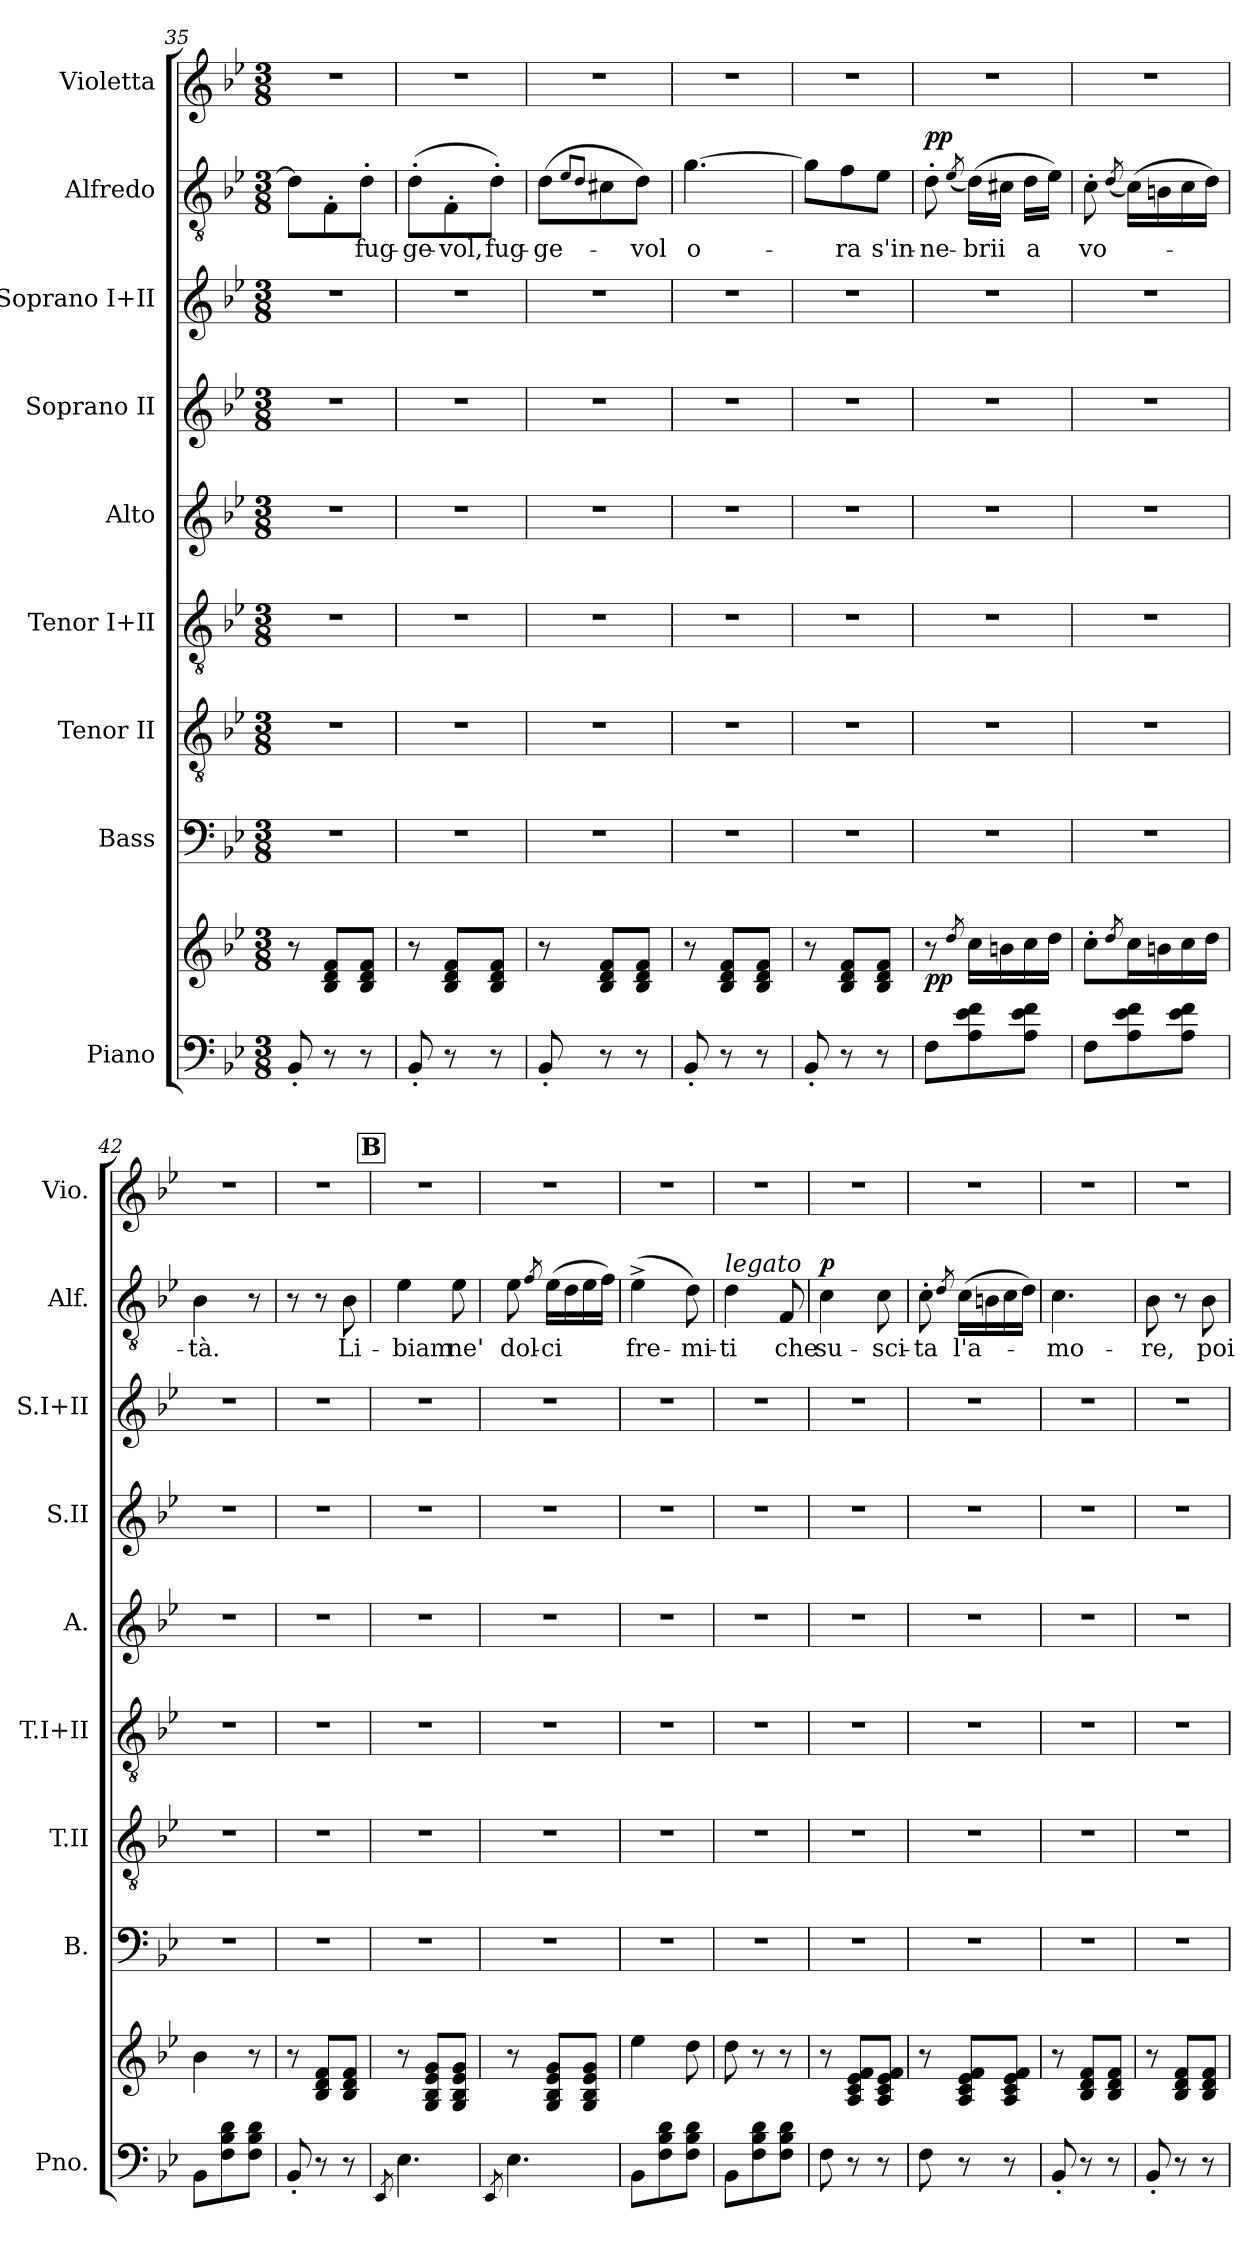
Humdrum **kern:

**kern	**kern	**dynam	**kern	**kern	**kern	**kern	**kern	**kern	**kern	**text	**dynam	**kern
*part9	*part9	*part9	*part8	*part7	*part6	*part5	*part4	*part3	*part2	*part2	*part2	*part1
*staff10	*staff9	*staff9/10	*staff8	*staff7	*staff6	*staff5	*staff4	*staff3	*staff2	*staff2	*staff2	*staff1
*I"Piano	*	*	*I"Bass	*I"Tenor II	*I"Tenor I+II	*I"Alto	*I"Soprano II	*I"Soprano I+II	*I"Alfredo	*	*	*I"Violetta
*I'Pno.	*	*	*I'B.	*I'T.II	*I'T.I+II	*I'A.	*I'S.II	*I'S.I+II	*I'Alf.	*	*	*I'Vio.
*clefF4	*clefG2	*	*clefF4	*clefGv2	*clefGv2	*clefG2	*clefG2	*clefG2	*clefGv2	*	*	*clefG2
*k[b-e-]	*k[b-e-]	*	*k[b-e-]	*k[b-e-]	*k[b-e-]	*k[b-e-]	*k[b-e-]	*k[b-e-]	*k[b-e-]	*	*	*k[b-e-]
*M3/8	*M3/8	*	*M3/8	*M3/8	*M3/8	*M3/8	*M3/8	*M3/8	*M3/8	*	*	*M3/8
=35	=35	=35	=35	=35	=35	=35	=35	=35	=35	=35	=35	=35
8BB-'/	8r	.	4.r	4.r	4.r	4.r	4.r	4.r	8d\L]	.	.	4.r
8r	8B-/ 8d/ 8f/L	.	.	.	.	.	.	.	8F'\	.	.	.
!	!	!	!	!	!	!	!	!	!	!LO:LY:b	!	!
8r	8B-/ 8d/ 8f/J	.	.	.	.	.	.	.	8d'\J	fug-	.	.
!!LO:LB:g=z
=36	=36	=36	=36	=36	=36	=36	=36	=36	=36	=36	=36	=36
!	!	!	!	!	!	!	!	!	!	!LO:LY:b	!	!
8BB-'/	8r	.	4.r	4.r	4.r	4.r	4.r	4.r	(8d'\L	-ge-	.	4.r
!	!	!	!	!	!	!	!	!	!	!LO:LY:b	!	!
8r	8B-/ 8d/ 8f/L	.	.	.	.	.	.	.	8F'\	-vol,	.	.
!	!	!	!	!	!	!	!	!	!	!LO:LY:b	!	!
8r	8B-/ 8d/ 8f/J	.	.	.	.	.	.	.	8d'\J)	fug-	.	.
=37	=37	=37	=37	=37	=37	=37	=37	=37	=37	=37	=37	=37
!	!	!	!	!	!	!	!	!	!	!LO:LY:b	!	!
8BB-'/	8r	.	4.r	4.r	4.r	4.r	4.r	4.r	(8d\L	-ge-	.	4.r
.	.	.	.	.	.	.	.	.	8qe-/L	.	.	.
.	.	.	.	.	.	.	.	.	8qd/J	.	.	.
8r	8B-/ 8d/ 8f/L	.	.	.	.	.	.	.	8c#X\	.	.	.
!	!	!	!	!	!	!	!	!	!	!LO:LY:b	!	!
8r	8B-/ 8d/ 8f/J	.	.	.	.	.	.	.	8d\J)	-vol	.	.
=38	=38	=38	=38	=38	=38	=38	=38	=38	=38	=38	=38	=38
!	!	!	!	!	!	!	!	!	!	!LO:LY:b	!	!
8BB-'/	8r	.	4.r	4.r	4.r	4.r	4.r	4.r	[4.g\	o-	.	4.r
8r	8B-/ 8d/ 8f/L	.	.	.	.	.	.	.	.	.	.	.
8r	8B-/ 8d/ 8f/J	.	.	.	.	.	.	.	.	.	.	.
=39	=39	=39	=39	=39	=39	=39	=39	=39	=39	=39	=39	=39
8BB-'/	8r	.	4.r	4.r	4.r	4.r	4.r	4.r	8g\L]	.	.	4.r
!	!	!	!	!	!	!	!	!	!	!LO:LY:b	!	!
8r	8B-/ 8d/ 8f/L	.	.	.	.	.	.	.	8f\	-ra	.	.
!	!	!	!	!	!	!	!	!	!	!LO:LY:b	!	!
8r	8B-/ 8d/ 8f/J	.	.	.	.	.	.	.	8e-\J	s'in-	.	.
=40	=40	=40	=40	=40	=40	=40	=40	=40	=40	=40	=40	=40
!	!	!LO:DY:b	!	!	!	!	!	!	!	!LO:LY:b	!LO:DY:a	!
8F\L	8r	pp	4.r	4.r	4.r	4.r	4.r	4.r	8d'\	-ne-	pp	4.r
.	8qdd/	.	.	.	.	.	.	.	(8qe-/	.	.	.
!	!	!	!	!	!	!	!	!	!	!LO:LY:b	!	!
8A\ 8e-\ 8f\	16cc\LL	.	.	.	.	.	.	.	(16d\LL)	-brii	.	.
.	16bn\	.	.	.	.	.	.	.	16c#X\JJ	.	.	.
!	!	!	!	!	!	!	!	!	!	!LO:LY:b	!	!
8A\ 8e-\ 8f\J	16cc\	.	.	.	.	.	.	.	16d\LL	a	.	.
.	16dd\JJ	.	.	.	.	.	.	.	16e-\JJ)	.	.	.
=41	=41	=41	=41	=41	=41	=41	=41	=41	=41	=41	=41	=41
!	!	!	!	!	!	!	!	!	!	!LO:LY:b	!	!
8F\L	8cc'\L	.	4.r	4.r	4.r	4.r	4.r	4.r	8c'\	vo-	.	4.r
.	8qdd/	.	.	.	.	.	.	.	(8qd/	.	.	.
8A\ 8e-\ 8f\	16cc\L	.	.	.	.	.	.	.	(16c\LL)	.	.	.
.	16bn\	.	.	.	.	.	.	.	16Bn\	.	.	.
8A\ 8e-\ 8f\J	16cc\	.	.	.	.	.	.	.	16c\	.	.	.
.	16dd\JJ	.	.	.	.	.	.	.	16d\JJ)	.	.	.
=42	=42	=42	=42	=42	=42	=42	=42	=42	=42	=42	=42	=42
!	!	!	!	!	!	!	!	!	!	!LO:LY:b	!	!
8BB-/L	4b-\	.	4.r	4.r	4.r	4.r	4.r	4.r	4B-\	-tà.	.	4.r
8F\ 8B-\ 8d\	.	.	.	.	.	.	.	.	.	.	.	.
8F\ 8B-\ 8d\J	8r	.	.	.	.	.	.	.	8r	.	.	.
=43	=43	=43	=43	=43	=43	=43	=43	=43	=43	=43	=43	=43
8BB-'/	8r	.	4.r	4.r	4.r	4.r	4.r	4.r	8r	.	.	4.r
8r	8B-/ 8d/ 8f/L	.	.	.	.	.	.	.	8r	.	.	.
!	!	!	!	!	!	!	!	!	!	!LO:LY:b	!	!
8r	8B-/ 8d/ 8f/J	.	.	.	.	.	.	.	8B-\	Li-	.	.
!!LO:REH:place=s1:a:B:fs=14:t=B
=44	=44	=44	=44	=44	=44	=44	=44	=44	=44	=44	=44	=44
8qEE-/	.	.	.	.	.	.	.	.	.	.	.	.
!	!	!	!	!	!	!	!	!	!	!LO:LY:b	!	!
4.E-\	8r	.	4.r	4.r	4.r	4.r	4.r	4.r	4e-\	-biam	.	4.r
.	8G/ 8B-/ 8e-/ 8g/L	.	.	.	.	.	.	.	.	.	.	.
!	!	!	!	!	!	!	!	!	!	!LO:LY:b	!	!
.	8G/ 8B-/ 8e-/ 8g/J	.	.	.	.	.	.	.	8e-\	ne'	.	.
!!LO:LB:g=z
=45	=45	=45	=45	=45	=45	=45	=45	=45	=45	=45	=45	=45
8qEE-/	.	.	.	.	.	.	.	.	.	.	.	.
!	!	!	!	!	!	!	!	!	!	!LO:LY:b	!	!
4.E-\	8r	.	4.r	4.r	4.r	4.r	4.r	4.r	8e-\	dol-	.	4.r
.	.	.	.	.	.	.	.	.	8qf/	.	.	.
!	!	!	!	!	!	!	!	!	!	!LO:LY:b	!	!
.	8G/ 8B-/ 8e-/ 8g/L	.	.	.	.	.	.	.	(16e-\LL	-ci	.	.
.	.	.	.	.	.	.	.	.	16d\	.	.	.
.	8G/ 8B-/ 8e-/ 8g/J	.	.	.	.	.	.	.	16e-\	.	.	.
.	.	.	.	.	.	.	.	.	16f\JJ)	.	.	.
=46	=46	=46	=46	=46	=46	=46	=46	=46	=46	=46	=46	=46
!	!	!	!	!	!	!	!	!	!	!LO:LY:b	!	!
8BB-/L	4ee-\	.	4.r	4.r	4.r	4.r	4.r	4.r	(4e-^\	fre-	.	4.r
8F\ 8B-\ 8d\	.	.	.	.	.	.	.	.	.	.	.	.
!	!	!	!	!	!	!	!	!	!	!LO:LY:b	!	!
8F\ 8B-\ 8d\J	8dd\	.	.	.	.	.	.	.	8d\)	-mi-	.	.
=47	=47	=47	=47	=47	=47	=47	=47	=47	=47	=47	=47	=47
!	!	!	!	!	!	!	!	!	!LO:TX:a:i:t=legato	!	!	!
!	!	!	!	!	!	!	!	!	!	!LO:LY:b	!	!
8BB-/L	8dd\	.	4.r	4.r	4.r	4.r	4.r	4.r	4d\	-ti	.	4.r
8F\ 8B-\ 8d\	8r	.	.	.	.	.	.	.	.	.	.	.
!	!	!	!	!	!	!	!	!	!	!LO:LY:b	!	!
8F\ 8B-\ 8d\J	8r	.	.	.	.	.	.	.	8F/	che	.	.
=48	=48	=48	=48	=48	=48	=48	=48	=48	=48	=48	=48	=48
!	!	!	!	!	!	!	!	!	!	!LO:LY:b	!LO:DY:a	!
8F\	8r	.	4.r	4.r	4.r	4.r	4.r	4.r	4c\	su-	p	4.r
8r	8A/ 8c/ 8e-/ 8f/L	.	.	.	.	.	.	.	.	.	.	.
!	!	!	!	!	!	!	!	!	!	!LO:LY:b	!	!
8r	8A/ 8c/ 8e-/ 8f/J	.	.	.	.	.	.	.	8c\	-sci-	.	.
=49	=49	=49	=49	=49	=49	=49	=49	=49	=49	=49	=49	=49
!	!	!	!	!	!	!	!	!	!	!LO:LY:b	!	!
8F\	8r	.	4.r	4.r	4.r	4.r	4.r	4.r	8c'\	-ta	.	4.r
.	.	.	.	.	.	.	.	.	8qd/	.	.	.
!	!	!	!	!	!	!	!	!	!	!LO:LY:b	!	!
8r	8A/ 8c/ 8e-/ 8f/L	.	.	.	.	.	.	.	(16c\LL	l'a-	.	.
.	.	.	.	.	.	.	.	.	16Bn\	.	.	.
8r	8A/ 8c/ 8e-/ 8f/J	.	.	.	.	.	.	.	16c\	.	.	.
.	.	.	.	.	.	.	.	.	16d\JJ)	.	.	.
=50	=50	=50	=50	=50	=50	=50	=50	=50	=50	=50	=50	=50
!	!	!	!	!	!	!	!	!	!	!LO:LY:b	!	!
8BB-'/	8r	.	4.r	4.r	4.r	4.r	4.r	4.r	4.c\	-mo-	.	4.r
8r	8B-/ 8d/ 8f/L	.	.	.	.	.	.	.	.	.	.	.
8r	8B-/ 8d/ 8f/J	.	.	.	.	.	.	.	.	.	.	.
=51	=51	=51	=51	=51	=51	=51	=51	=51	=51	=51	=51	=51
!	!	!	!	!	!	!	!	!	!	!LO:LY:b	!	!
8BB-'/	8r	.	4.r	4.r	4.r	4.r	4.r	4.r	8B-\	-re,	.	4.r
8r	8B-/ 8d/ 8f/L	.	.	.	.	.	.	.	8r	.	.	.
!	!	!	!	!	!	!	!	!	!	!LO:LY:b	!	!
8r	8B-/ 8d/ 8f/J	.	.	.	.	.	.	.	8B-\	poi-	.	.
=	=	=	=	=	=	=	=	=	=	=	=	=
*-	*-	*-	*-	*-	*-	*-	*-	*-	*-	*-	*-	*-
